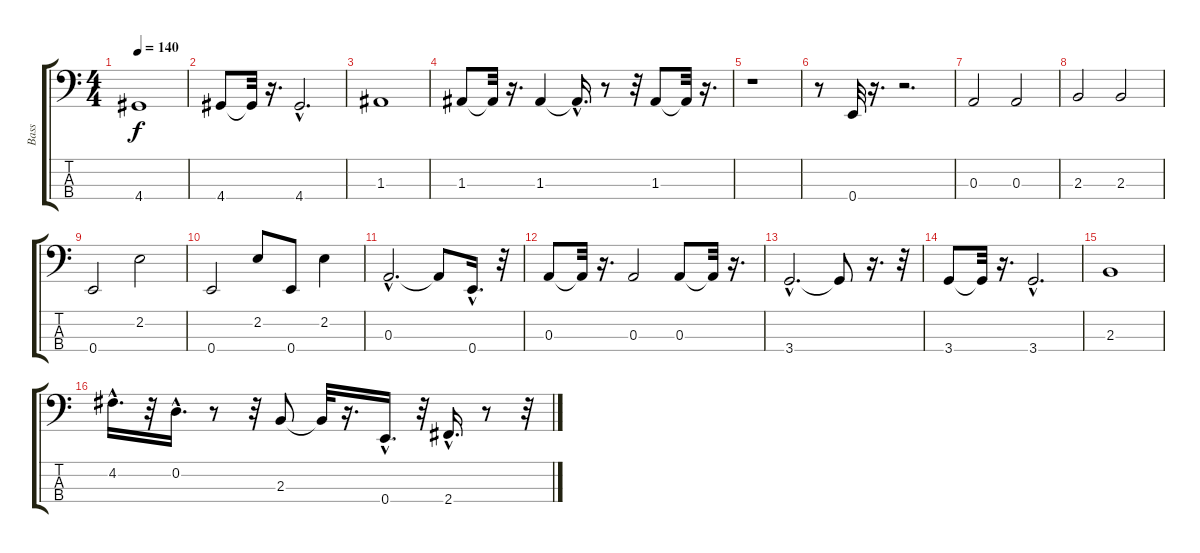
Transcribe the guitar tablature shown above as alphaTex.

\track ("Bass" "Bass") {instrument fretlessbass}
\staff {score tabs}
\tuning (G2 D2 A1 E1) {hide}
\ts (4 4)
\tempo 140
\clef f4
\ks c
4.4.1{dy f} |
4.4.8 4.4{t}.32 r.16{d} 4.4{hac}.2{d} |
1.3.1 |
1.3.8 1.3{t}.32 r.16{d} 1.3.4 1.3{hac t}.16{d} r.8 r.32 1.3.8 1.3{t}.32 r.16{d} |
r.1 |
r.8 0.4.32 r.16{d} r.2{d} |
0.3.2 0.3.2 |
2.3.2 2.3.2 |
0.4.2 2.2.2 |
0.4.2 2.2.8 0.4.8 2.2.4 |
0.3{hac}.2{d} 0.3{t}.8 0.4{hac}.16{d} r.32 |
0.3.8 0.3{t}.32 r.16{d} 0.3.2 0.3.8 0.3{t}.32 r.16{d} |
3.4{hac}.2{d} 3.4{t}.8 r.16{d} r.32 |
3.4.8 3.4{t}.32 r.16{d} 3.4{hac}.2{d} |
2.3.1 |
4.2{hac}.16{d} r.32 0.2{hac}.16{d} r.8 r.32 2.3.8 2.3{t}.32 r.16{d} 0.4{hac}.16{d} r.32 2.4{hac}.16{d} r.8 r.32
